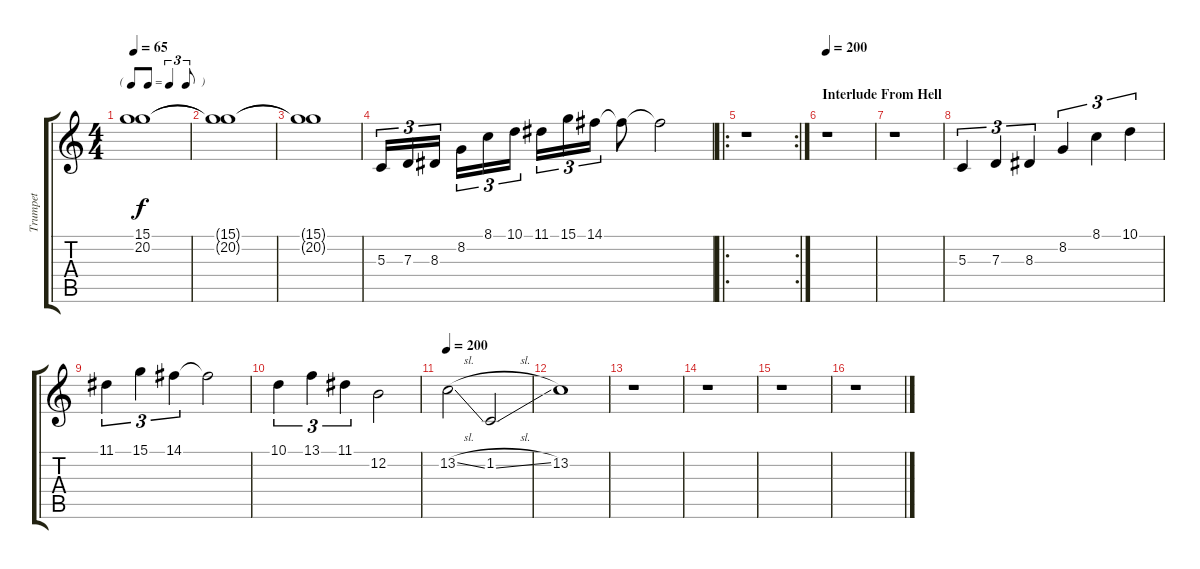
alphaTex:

\track ("Trumpet" "Trumpet") {instrument mutedtrumpet}
\staff {score tabs}
\tuning (E4 B3 G3 D3 A2 E2) {hide}
\ts (4 4)
\tf triplet8th
\tempo 65
\clef g2
\ks c
(15.1{t} 20.2{t}).1{dy f} |
(15.1{t} 20.2{t}).1 |
(15.1{t} 20.2{t}).1 |
5.3.16{tu (3 2)} 7.3.16{tu (3 2)} 8.3.16{tu (3 2)} 8.2.16{tu (3 2)} 8.1.16{tu (3 2)} 10.1.16{tu (3 2)} 11.1.16{tu (3 2)} 15.1.16{tu (3 2)} 14.1.16{tu (3 2)} 14.1{t}.8 14.1{t}.2 |
\ro
\rc 2
r.1 |
\section ("" "Interlude From Hell")
\tempo 200
r.1 |
r.1 |
5.3.4{tu (3 2)} 7.3.4{tu (3 2)} 8.3.4{tu (3 2)} 8.2.4{tu (3 2)} 8.1.4{tu (3 2)} 10.1.4{tu (3 2)} |
11.1.4{tu (3 2)} 15.1.4{tu (3 2)} 14.1.4{tu (3 2)} 14.1{t}.2 |
10.1.4{tu (3 2)} 13.1.4{tu (3 2)} 11.1.4{tu (3 2)} 12.2.2 |
\tempo 200
13.2{sl}.2 1.2{sl}.2 |
13.2.1 |
r.1 |
r.1 |
r.1 |
r.1
